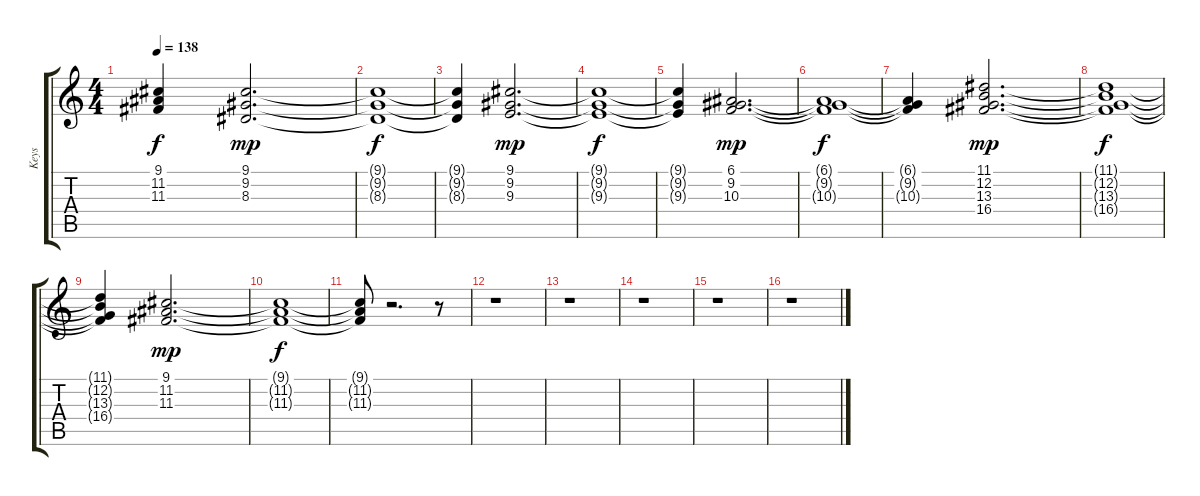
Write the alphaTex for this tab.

\track ("Keys" "Keys") {instrument pad4choir}
\staff {score tabs}
\tuning (E4 B3 G3 D3 A2 E2) {hide}
\ts (4 4)
\tempo 138
\clef g2
\ks c
(9.1{t} 11.2{t} 11.3{t}).4{dy f} (9.1 9.2 8.3).2{d dy mp} |
(9.1{t} 9.2{t} 8.3{t}).1{dy f} |
(9.1{t} 9.2{t} 8.3{t}).4 (9.1 9.2 9.3).2{d dy mp} |
(9.1{t} 9.2{t} 9.3{t}).1{dy f} |
(9.1{t} 9.2{t} 9.3{t}).4 (6.1 9.2 10.3).2{d dy mp} |
(6.1{t} 9.2{t} 10.3{t}).1{dy f} |
(6.1{t} 9.2{t} 10.3{t}).4 (11.1 12.2 13.3 16.4).2{d dy mp} |
(11.1{t} 12.2{t} 13.3{t} 16.4{t}).1{dy f} |
(11.1{t} 12.2{t} 13.3{t} 16.4{t}).4 (9.1 11.2 11.3).2{d dy mp} |
(9.1{t} 11.2{t} 11.3{t}).1{dy f} |
(9.1{t} 11.2{t} 11.3{t}).8 r.2{d} r.8 |
r.1 |
r.1 |
r.1 |
r.1 |
r.1
